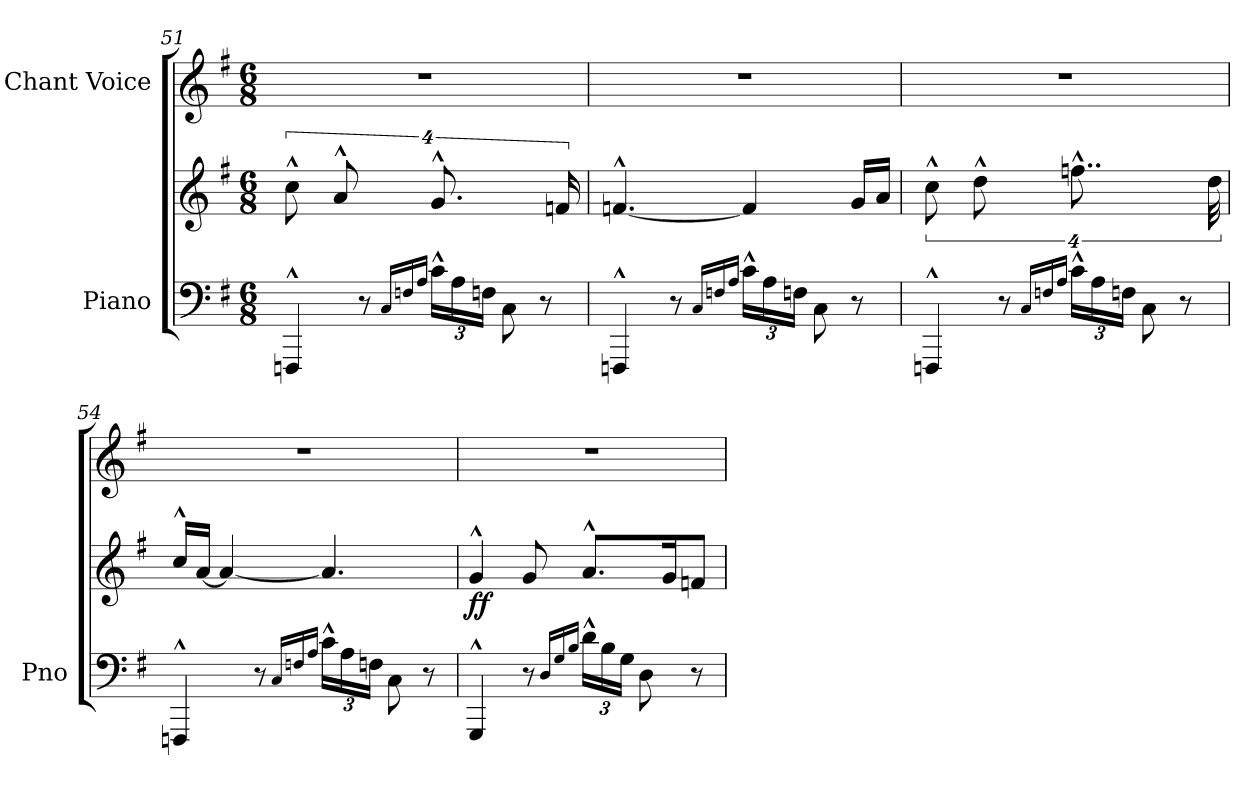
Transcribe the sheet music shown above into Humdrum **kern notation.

**kern	**kern	**dynam	**kern
*part2	*part2	*part2	*part1
*staff3	*staff2	*staff2/3	*staff1
*I"Piano	*	*	*I"Chant Voice
*I'Pno	*	*	*
*clefF4	*clefG2	*	*clefG2
*k[f#]	*k[f#]	*	*k[f#]
*M6/8	*M6/8	*	*M6/8
=51	=51	=51	=51
!	!	!LO:DY:b	!
!	!	!LO:DY:n=1:b	!
4FFFn^^/	16%3cc^^\	other-dynamics ff	2.r
.	16%3a^^/	.	.
8r	.	.	.
16qC/LL	.	.	.
16qFn/	.	.	.
16qA/JJ	.	.	.
*Xbrackettup	*	*	*
24c^^\LL	16%3.g^^/	.	.
24A\	.	.	.
24F\JJ	.	.	.
8C\	.	.	.
8r	.	.	.
.	32%3fn/	.	.
=52	=52	=52	=52
4FFFn^^/	[4.fn^^/	.	2.r
8r	.	.	.
16qC/LL	.	.	.
16qFn/	.	.	.
16qA/JJ	.	.	.
24c^^\LL	4f/]	.	.
24A\	.	.	.
24F\JJ	.	.	.
8C\	.	.	.
8r	16g/LL	.	.
.	16a/JJ	.	.
=53	=53	=53	=53
4FFFn^^/	16%3cc^^\	.	2.r
.	16%3dd^^\	.	.
8r	.	.	.
16qC/LL	.	.	.
16qFn/	.	.	.
16qA/JJ	.	.	.
24c^^\LL	16%3..ffn^^\	.	.
24A\	.	.	.
24F\JJ	.	.	.
8C\	.	.	.
8r	.	.	.
.	64%3dd\	.	.
!!LO:LB:g=z
=54	=54	=54	=54
4FFFn^^/	16cc^^/LL	.	2.r
.	[16a/JJ	.	.
.	4a/_	.	.
8r	.	.	.
16qC/LL	.	.	.
16qFn/	.	.	.
16qA/JJ	.	.	.
24c^^\LL	4.a/]	.	.
24A\	.	.	.
24F\JJ	.	.	.
8C\	.	.	.
8r	.	.	.
=55	=55	=55	=55
!	!	!LO:DY:b	!
4GGG^^/	4g^^/	ff	2.r
8r	8g/	.	.
16qD/LL	.	.	.
16qG/	.	.	.
16qB/JJ	.	.	.
24d^^\LL	8.a^^/L	.	.
24B\	.	.	.
24G\JJ	.	.	.
8D\	.	.	.
.	16g/K	.	.
8r	8fn/J	.	.
=	=	=	=
*-	*-	*-	*-
